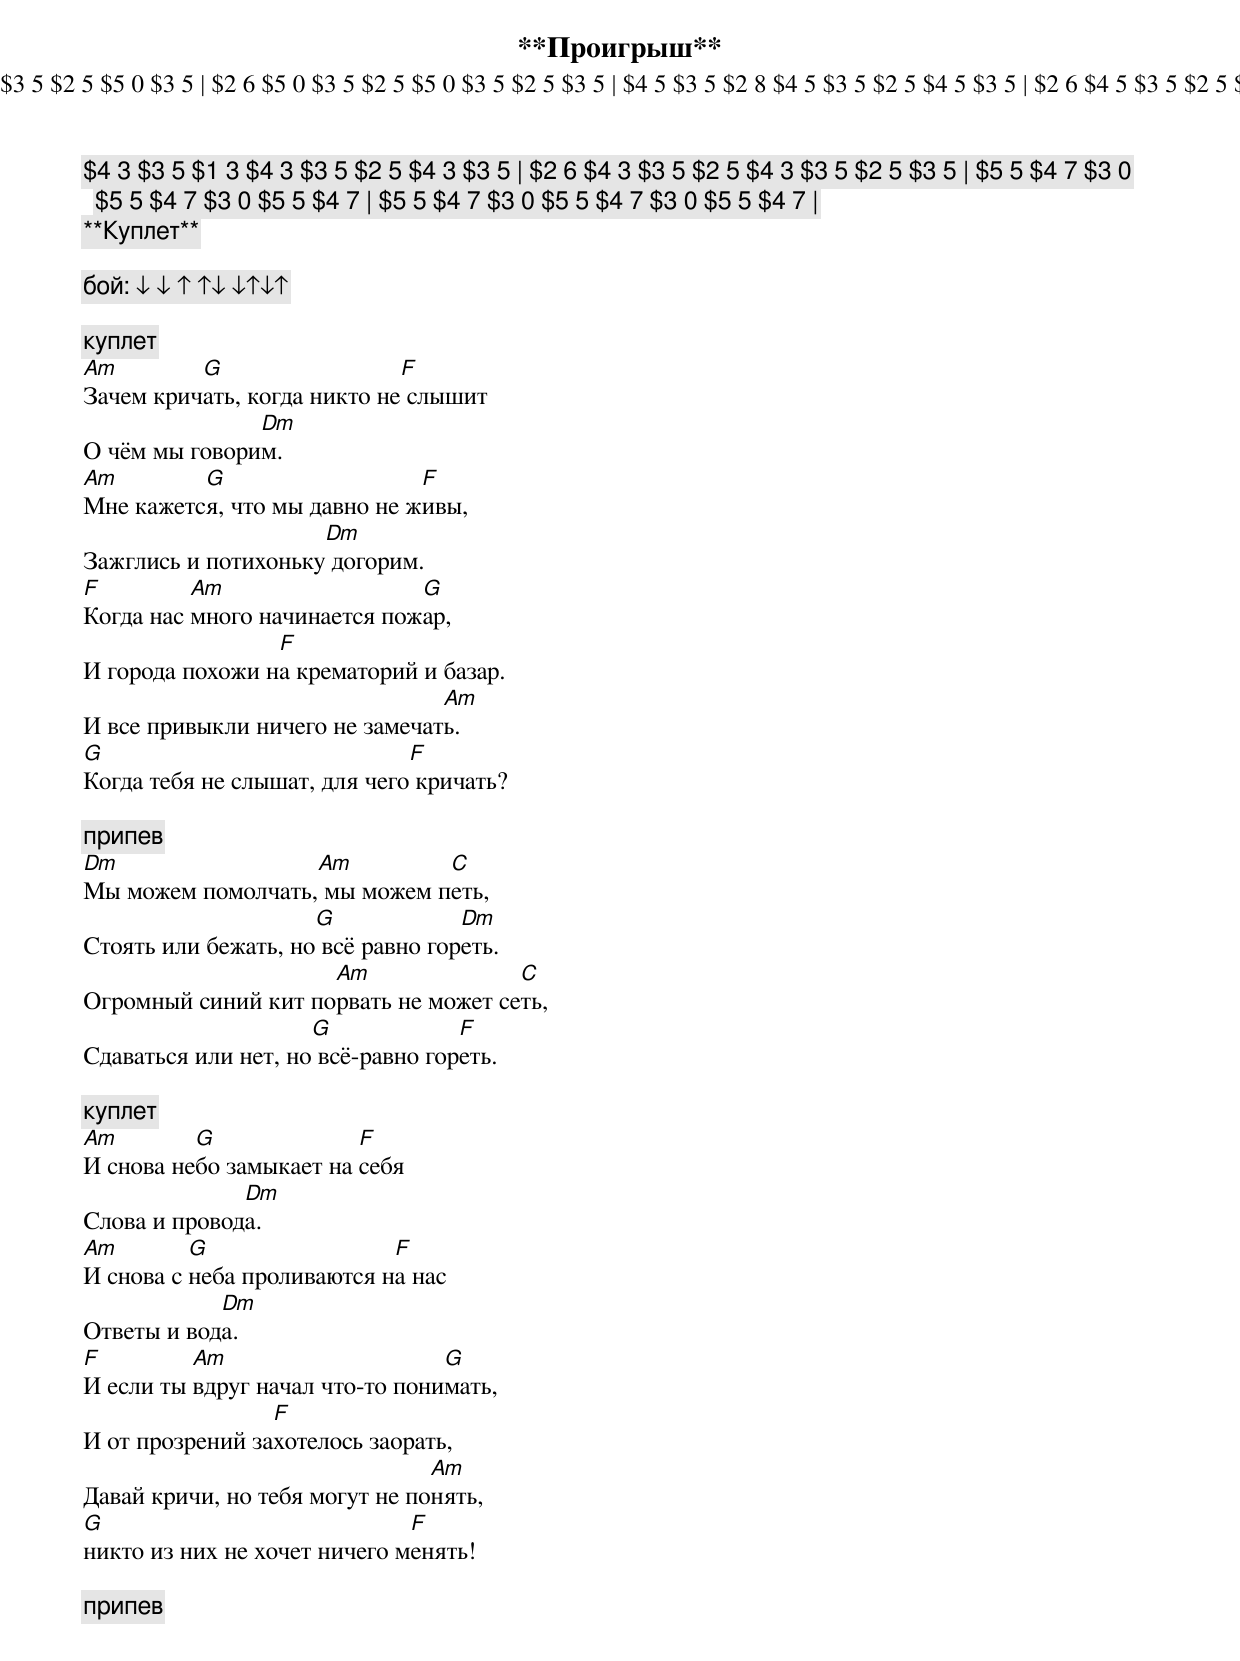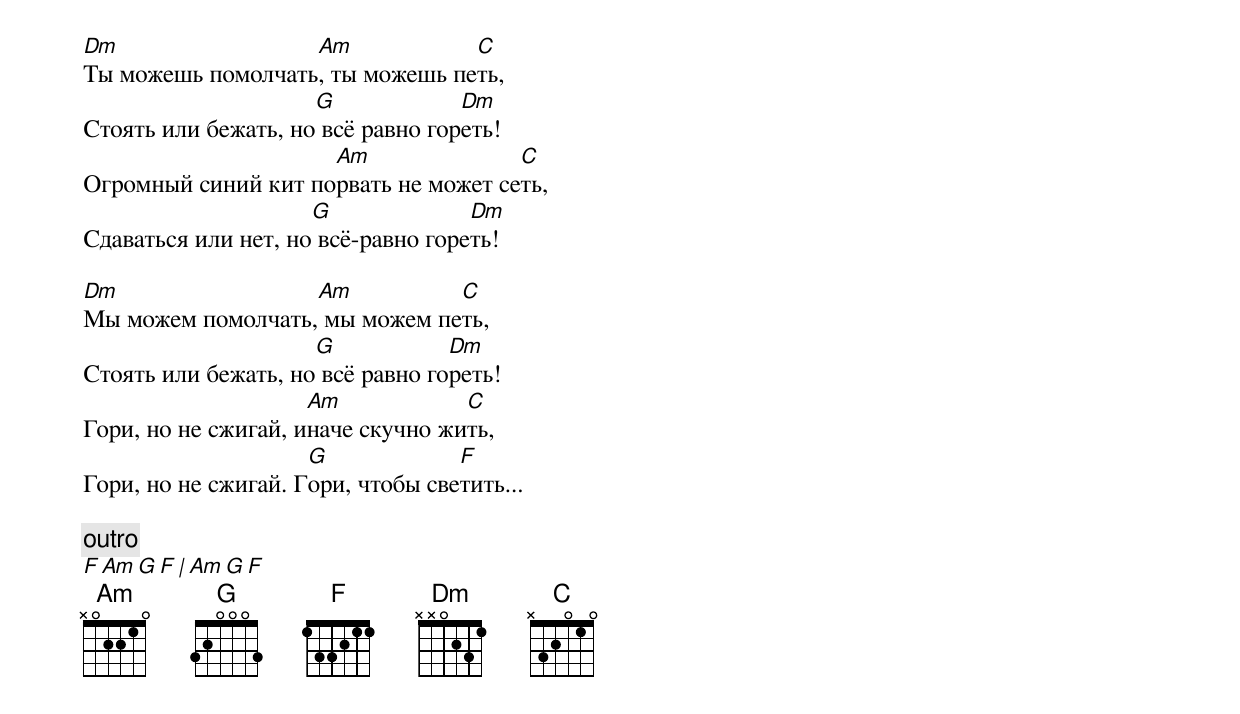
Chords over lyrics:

**Проигрыш**
$5 0 $3 5 $2 8 $5 0 $3 5 $2 5 $5 0 $3 5 | $2 6 $5 0 $3 5 $2 5 $5 0 $3 5 $2 5 $3 5 | $4 5 $3 5 $2 8 $4 5 $3 5 $2 5 $4 5 $3 5 | $2 6 $4 5 $3 5 $2 5 $4 5 $3 5 $2 5 $3 5 |

$4 3 $3 5 $1 3 $4 3 $3 5 $2 5 $4 3 $3 5 | $2 6 $4 3 $3 5 $2 5 $4 3 $3 5 $2 5 $3 5 | $5 5 $4 7 $3 0 $5 5 $4 7 $3 0 $5 5 $4 7 | $5 5 $4 7 $3 0 $5 5 $4 7 $3 0 $5 5 $4 7 |
**Куплет**

[бой:] ↓ ↓ ↑ ↑↓ ↓↑↓↑

[куплет]
Am        G                  F
Зачем кричать, когда никто не слышит
               Dm
О чём мы говорим.
Am        G                   F
Мне кажется, что мы давно не живы,
                     Dm
Зажглись и потихоньку догорим.
F         Am                  G
Когда нас много начинается пожар,
                 F
И города похожи на крематорий и базар.
                                Am
И все привыкли ничего не замечать.
G                             F
Когда тебя не слышат, для чего кричать?

[припев]
Dm                 Am         C
Мы можем помолчать, мы можем петь,
                     G             Dm
Стоять или бежать, но всё равно гореть.
                     Am               C
Огромный синий кит порвать не может сеть,
                     G             F
Сдаваться или нет, но всё-равно гореть.

[куплет]
Am        G              F
И снова небо замыкает на себя
              Dm
Слова и провода.
Am        G                 F
И снова с неба проливаются на нас
            Dm
Ответы и вода.
F         Am                     G
И если ты вдруг начал что-то понимать,
                 F
И от прозрений захотелось заорать,
                                Am
Давай кричи, но тебя могут не понять,
G                             F
никто из них не хочет ничего менять!

[припев]
Dm                 Am            C
Ты можешь помолчать, ты можешь петь,
                     G             Dm
Стоять или бежать, но всё равно гореть!
                     Am               C
Огромный синий кит порвать не может сеть,
                     G              Dm
Сдаваться или нет, но всё-равно гореть!

Dm                 Am          C
Мы можем помолчать, мы можем петь,
                     G            Dm
Стоять или бежать, но всё равно гореть!
                     Am            C
Гори, но не сжигай, иначе скучно жить,
                     G             F
Гори, но не сжигай. Гори, чтобы светить...

[outro]
F Am G F | Am G F
